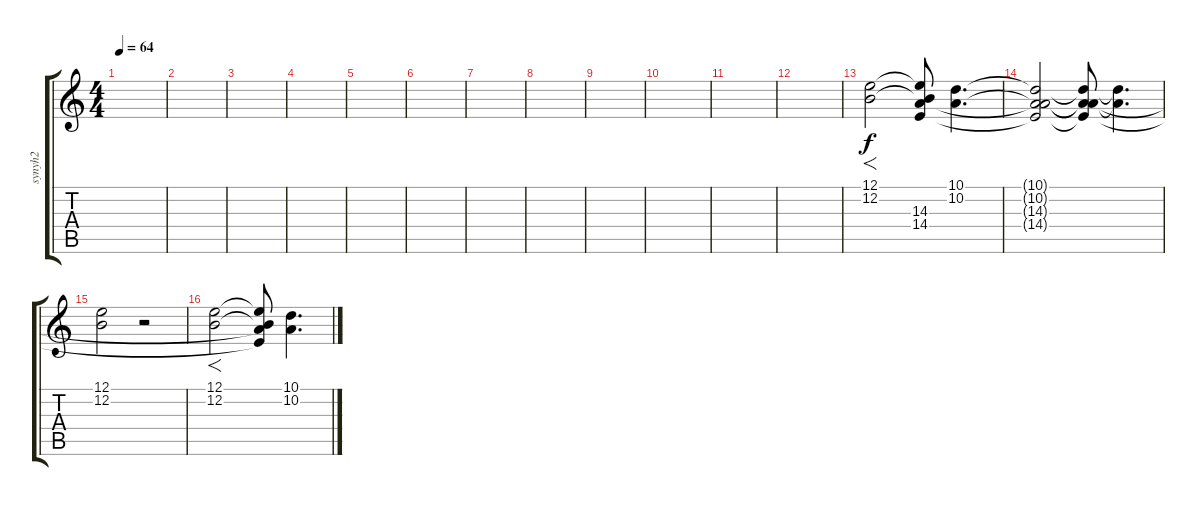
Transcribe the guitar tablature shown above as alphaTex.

\track ("synyh2" "synyh2") {instrument pad2warm}
\staff {score tabs}
\tuning (E4 B3 G3 D3 A2 E2) {hide}
\ts (4 4)
\tempo 64
\clef g2
\ks c
|
|
|
|
|
|
|
|
|
|
|
|
(12.1 12.2).2{f} (12.1{t} 12.2{t} 14.3 14.4).8 (10.1 10.2).4{d} |
(10.1{t} 10.2{t} 14.3{t} 14.4{t}).2 (10.1{t} 10.2{t} 14.3{t} 14.4{t}).8 (10.1{t} 10.2{t}).4{d} |
(12.1 12.2).2 r.2 |
(12.1 12.2).2{f} (12.1{t} 12.2{t} 14.3{t} 14.4{t}).8 (10.1 10.2).4{d}
